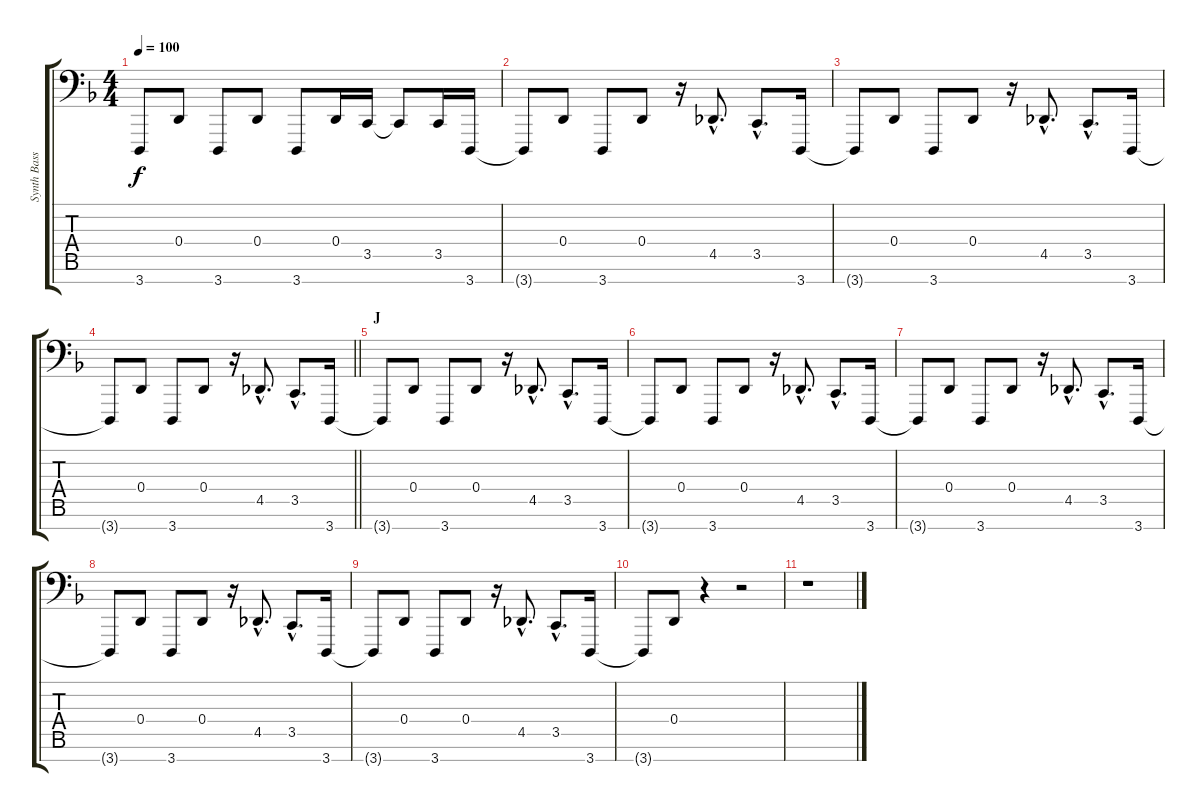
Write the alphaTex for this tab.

\track ("Synth Bass" "Synth Bass") {instrument lead2sawtooth}
\staff {score tabs}
\tuning (E3 B2 G2 D2 A1 E1 B0) {hide}
\ts (4 4)
\tempo 100
\clef f4
\ks f
3.7{t}.8{dy f} 0.4.8 3.7.8 0.4.8 3.7.8 0.4.16 3.5.16 3.5{t}.8 3.5.16 3.7.16 |
3.7{t}.8 0.4.8 3.7.8 0.4.8 r.16 4.5{hac}.8{d} 3.5{hac}.8{d} 3.7.16 |
3.7{t}.8 0.4.8 3.7.8 0.4.8 r.16 4.5{hac}.8{d} 3.5{hac}.8{d} 3.7.16 |
\barLineRight lightlight
3.7{t}.8 0.4.8 3.7.8 0.4.8 r.16 4.5{hac}.8{d} 3.5{hac}.8{d} 3.7.16 |
\section ("" "J")
3.7{t}.8 0.4.8 3.7.8 0.4.8 r.16 4.5{hac}.8{d} 3.5{hac}.8{d} 3.7.16 |
3.7{t}.8 0.4.8 3.7.8 0.4.8 r.16 4.5{hac}.8{d} 3.5{hac}.8{d} 3.7.16 |
3.7{t}.8 0.4.8 3.7.8 0.4.8 r.16 4.5{hac}.8{d} 3.5{hac}.8{d} 3.7.16 |
3.7{t}.8 0.4.8 3.7.8 0.4.8 r.16 4.5{hac}.8{d} 3.5{hac}.8{d} 3.7.16 |
3.7{t}.8 0.4.8 3.7.8 0.4.8 r.16 4.5{hac}.8{d} 3.5{hac}.8{d} 3.7.16 |
3.7{t}.8 0.4.8 r.4 r.2 |
r.1
